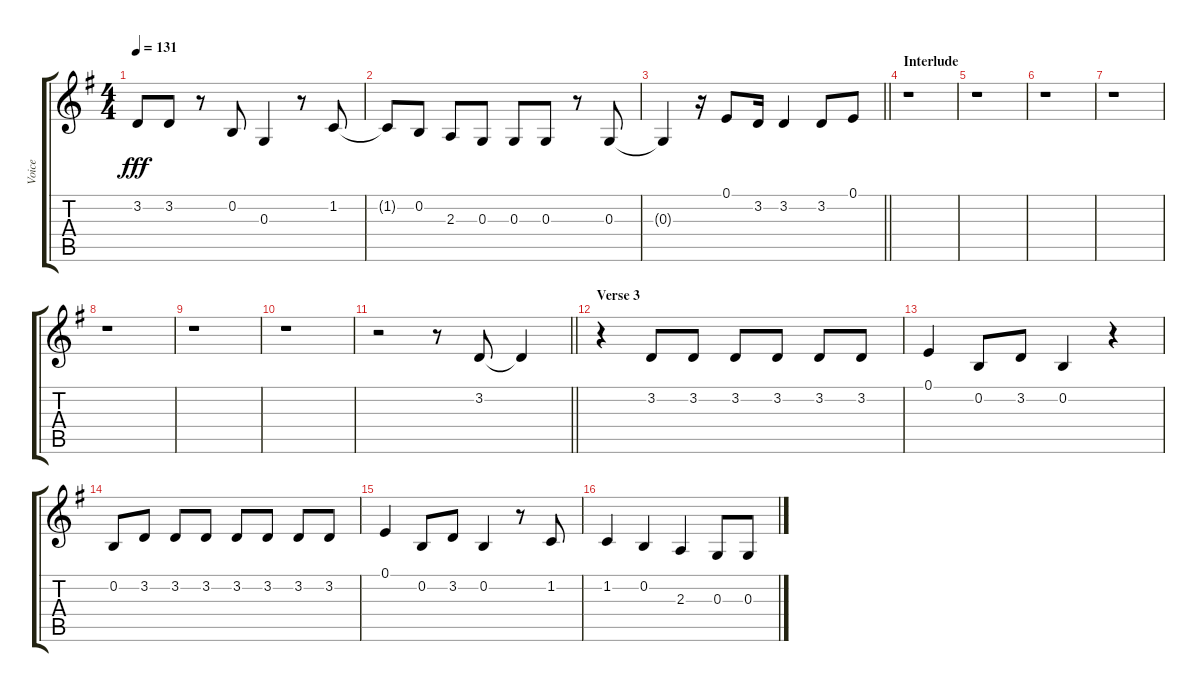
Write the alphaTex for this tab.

\track ("Voice" "Voice") {instrument lead6voice}
\staff {score tabs}
\tuning (E4 B3 G3 D3 A2 E2) {hide}
\ts (4 4)
\tempo 131
\clef g2
\ks g
3.2.8{dy fff} 3.2.8 r.8 0.2.8 0.3.4 r.8 1.2.8 |
1.2{t}.8 0.2.8 2.3.8 0.3.8 0.3.8 0.3.8 r.8 0.3.8 |
\barLineRight lightlight
0.3{t}.4 r.16 0.1.8 3.2.16 3.2.4 3.2.8 0.1.8 |
\section ("" "Interlude")
r.1 |
r.1 |
r.1 |
r.1 |
r.1 |
r.1 |
r.1 |
\barLineRight lightlight
r.2 r.8 3.2.8 3.2{t}.4 |
\section ("" "Verse 3")
r.4 3.2.8 3.2.8 3.2.8 3.2.8 3.2.8 3.2.8 |
0.1.4 0.2.8 3.2.8 0.2.4 r.4 |
0.2.8 3.2.8 3.2.8 3.2.8 3.2.8 3.2.8 3.2.8 3.2.8 |
0.1.4 0.2.8 3.2.8 0.2.4 r.8 1.2.8 |
1.2.4 0.2.4 2.3.4 0.3.8 0.3.8
